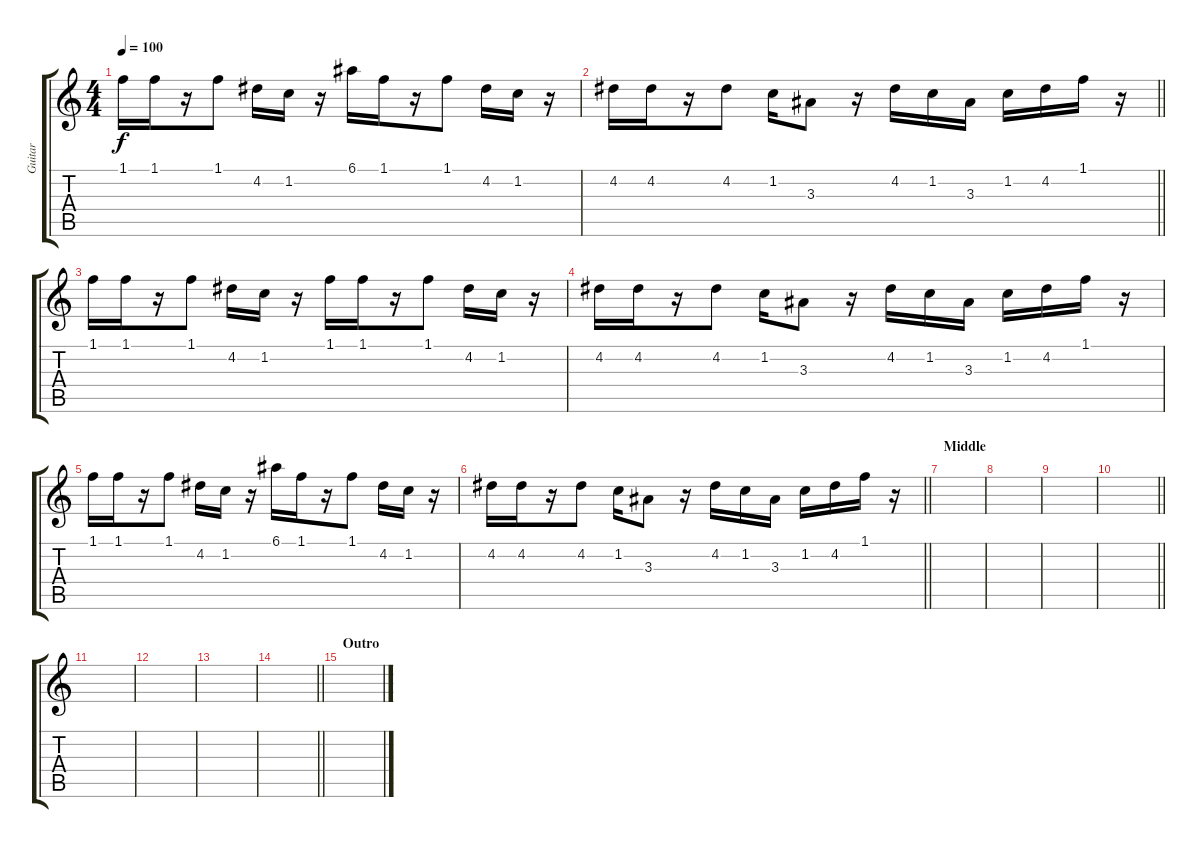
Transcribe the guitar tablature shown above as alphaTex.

\track ("Guitar" "Guitar") {instrument electricguitarclean}
\staff {score tabs}
\tuning (E4 B3 G3 D3 A2 E2) {hide}
\ts (4 4)
\tempo 100
\clef g2
\ks c
1.1.16{dy f} 1.1.16 r.16 1.1.8 4.2.16 1.2.16 r.16 6.1.16 1.1.16 r.16 1.1.8 4.2.16 1.2.16 r.16 |
\barLineRight lightlight
4.2.16 4.2.16 r.16 4.2.8 1.2.16 3.3.8 r.16 4.2.16 1.2.16 3.3.16 1.2.16 4.2.16 1.1.16 r.16 |
1.1.16 1.1.16 r.16 1.1.8 4.2.16 1.2.16 r.16 1.1.16 1.1.16 r.16 1.1.8 4.2.16 1.2.16 r.16 |
4.2.16 4.2.16 r.16 4.2.8 1.2.16 3.3.8 r.16 4.2.16 1.2.16 3.3.16 1.2.16 4.2.16 1.1.16 r.16 |
1.1.16 1.1.16 r.16 1.1.8 4.2.16 1.2.16 r.16 6.1.16 1.1.16 r.16 1.1.8 4.2.16 1.2.16 r.16 |
\barLineRight lightlight
4.2.16 4.2.16 r.16 4.2.8 1.2.16 3.3.8 r.16 4.2.16 1.2.16 3.3.16 1.2.16 4.2.16 1.1.16 r.16 |
\section ("" "Middle")
|
|
|
\barLineRight lightlight
|
|
|
|
\barLineRight lightlight
|
\section ("" "Outro")
